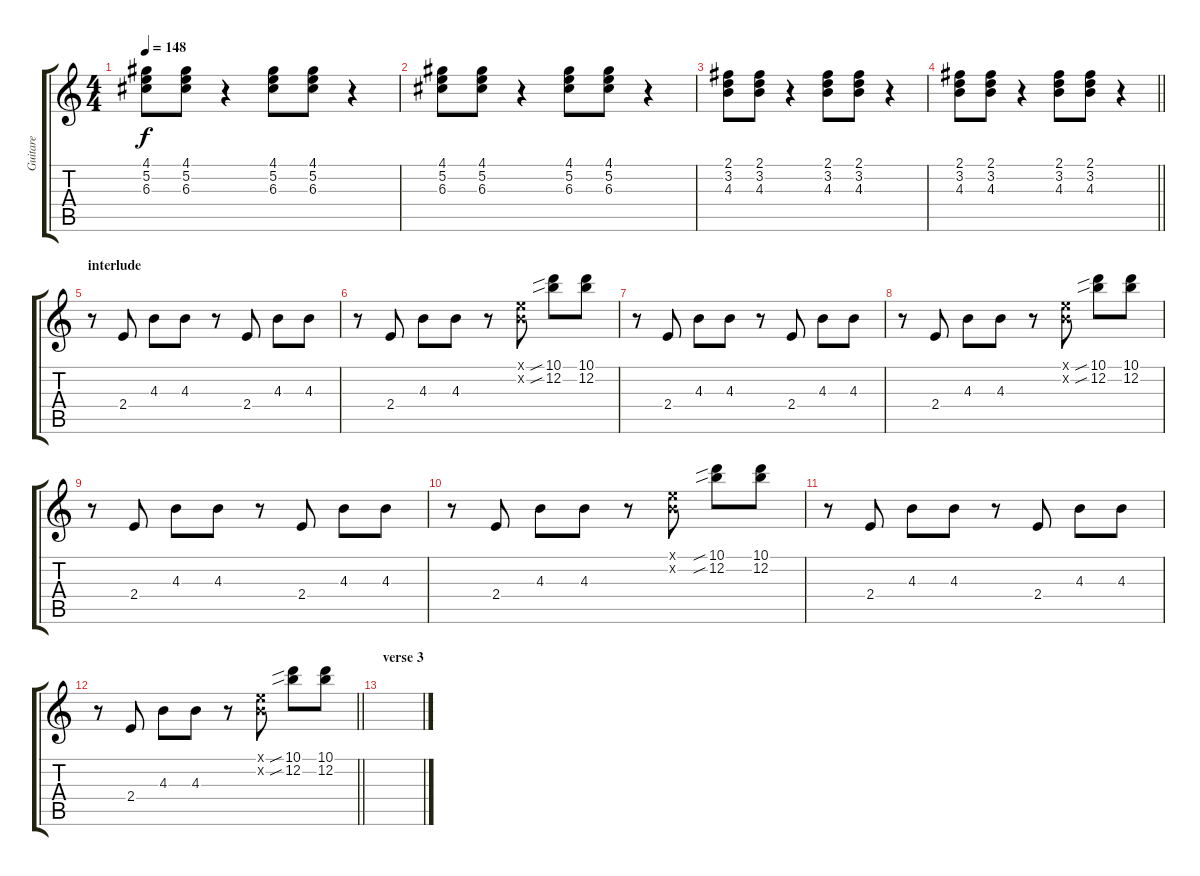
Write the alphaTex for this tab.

\track ("Guitare" "Guitare") {instrument overdrivenguitar}
\staff {score tabs}
\tuning (E4 B3 G3 D3 A2 E2) {hide}
\ts (4 4)
\tempo 148
\clef g2
\ks c
(4.1 5.2 6.3).8{dy f} (4.1 5.2 6.3).8 r.4 (4.1 5.2 6.3).8 (4.1 5.2 6.3).8 r.4 |
(4.1 5.2 6.3).8 (4.1 5.2 6.3).8 r.4 (4.1 5.2 6.3).8 (4.1 5.2 6.3).8 r.4 |
(2.1 3.2 4.3).8 (2.1 3.2 4.3).8 r.4 (2.1 3.2 4.3).8 (2.1 3.2 4.3).8 r.4 |
\barLineRight lightlight
(2.1 3.2 4.3).8 (2.1 3.2 4.3).8 r.4 (2.1 3.2 4.3).8 (2.1 3.2 4.3).8 r.4 |
\section ("" "interlude")
r.8 2.4.8 4.3.8 4.3.8 r.8 2.4.8 4.3.8 4.3.8 |
r.8 2.4.8 4.3.8 4.3.8 r.8 (0.1{x} 0.2{x}).8 (10.1{sib} 12.2{sib}).8 (10.1 12.2).8 |
r.8 2.4.8 4.3.8 4.3.8 r.8 2.4.8 4.3.8 4.3.8 |
r.8 2.4.8 4.3.8 4.3.8 r.8 (0.1{x} 0.2{x}).8 (10.1{sib} 12.2{sib}).8 (10.1 12.2).8 |
r.8 2.4.8 4.3.8 4.3.8 r.8 2.4.8 4.3.8 4.3.8 |
r.8 2.4.8 4.3.8 4.3.8 r.8 (0.1{x} 0.2{x}).8 (10.1{sib} 12.2{sib}).8 (10.1 12.2).8 |
r.8 2.4.8 4.3.8 4.3.8 r.8 2.4.8 4.3.8 4.3.8 |
\barLineRight lightlight
r.8 2.4.8 4.3.8 4.3.8 r.8 (0.1{x} 0.2{x}).8 (10.1{sib} 12.2{sib}).8 (10.1 12.2).8 |
\section ("" "verse 3")
